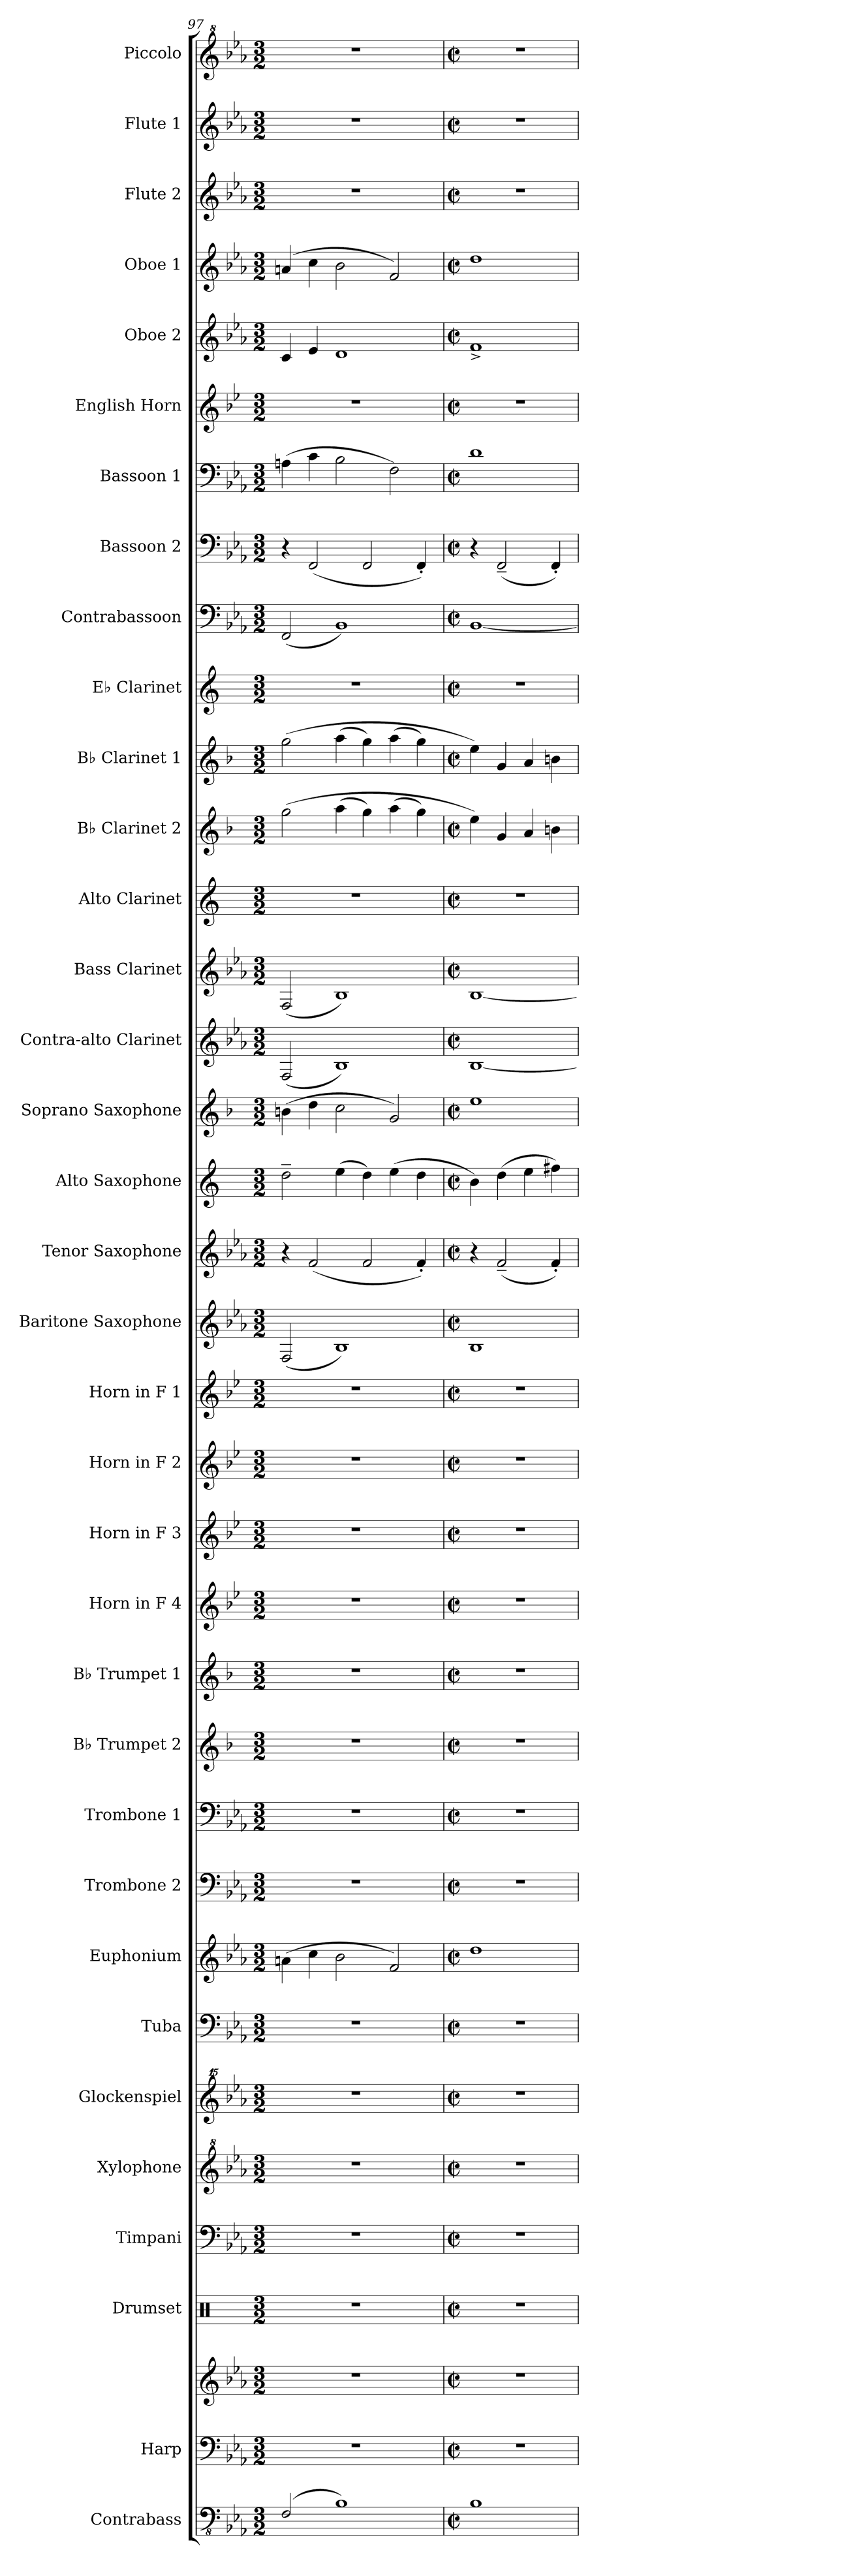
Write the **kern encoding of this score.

**kern	**kern	**kern	**kern	**kern	**kern	**kern	**kern	**kern	**kern	**kern	**kern	**kern	**kern	**kern	**kern	**kern	**kern	**kern	**kern	**kern	**kern	**kern	**kern	**kern	**kern	**kern	**kern	**kern	**kern	**kern	**kern	**kern	**kern	**kern	**kern
*part35	*part34	*part34	*part33	*part32	*part31	*part30	*part29	*part28	*part27	*part26	*part25	*part24	*part23	*part22	*part21	*part20	*part19	*part18	*part17	*part16	*part15	*part14	*part13	*part12	*part11	*part10	*part9	*part8	*part7	*part6	*part5	*part4	*part3	*part2	*part1
*staff36	*staff35	*staff34	*staff33	*staff32	*staff31	*staff30	*staff29	*staff28	*staff27	*staff26	*staff25	*staff24	*staff23	*staff22	*staff21	*staff20	*staff19	*staff18	*staff17	*staff16	*staff15	*staff14	*staff13	*staff12	*staff11	*staff10	*staff9	*staff8	*staff7	*staff6	*staff5	*staff4	*staff3	*staff2	*staff1
*I"Contrabass	*I"Harp	*	*I"Drumset	*I"Timpani	*I"Xylophone	*I"Glockenspiel	*I"Tuba	*I"Euphonium	*I"Trombone 2	*I"Trombone 1	*I"B♭ Trumpet 2	*I"B♭ Trumpet 1	*I"Horn in F 4	*I"Horn in F 3	*I"Horn in F 2	*I"Horn in F 1	*I"Baritone Saxophone	*I"Tenor Saxophone	*I"Alto Saxophone	*I"Soprano Saxophone	*I"Contra-alto Clarinet	*I"Bass Clarinet	*I"Alto Clarinet	*I"B♭ Clarinet 2	*I"B♭ Clarinet 1	*I"E♭ Clarinet	*I"Contrabassoon	*I"Bassoon 2	*I"Bassoon 1	*I"English Horn	*I"Oboe 2	*I"Oboe 1	*I"Flute 2	*I"Flute 1	*I"Piccolo
*I'Cb.	*I'Hrp.	*	*I'Drs.	*I'Timp.	*I'Xyl.	*I'Glk.	*I'Tba.	*I'Euph.	*I'Tbn. 2	*I'Tbn. 1	*I'B♭ Tpt. 2	*I'B♭ Tpt. 1	*I'Hn. 4	*I'Hn. 3	*I'Hn. 2	*I'Hn. 1	*I'Bar. Sax.	*I'T. Sax.	*I'A. Sax.	*I'S. Sax.	*I'C-a. Cl.	*I'B. Cl.	*I'A. Cl.	*I'B♭ Cl. 2	*I'B♭ Cl. 1	*I'E♭ Cl.	*I'Cbsn.	*I'Bsn. 2	*I'Bsn. 1	*I'E. Hn.	*I'Ob. 2	*I'Ob. 1	*I'Fl. 2	*I'Fl. 1	*I'Picc.
*clefFv4	*clefF4	*clefG2	*clefX	*clefF4	*clefG^2	*clefG^^2	*clefF4	*clefG2	*clefF4	*clefF4	*clefG2	*clefG2	*clefG2	*clefG2	*clefG2	*clefG2	*clefG2	*clefG2	*clefG2	*clefG2	*clefG2	*clefG2	*clefG2	*clefG2	*clefG2	*clefG2	*clefF4	*clefF4	*clefF4	*clefG2	*clefG2	*clefG2	*clefG2	*clefG2	*clefG^2
*ITrd7c12	*	*	*	*	*	*	*	*ITrd8c14	*	*	*ITrd1c2	*ITrd1c2	*ITrd4c7	*ITrd4c7	*ITrd4c7	*ITrd4c7	*ITrd12c21	*ITrd8c14	*ITrd5c9	*ITrd1c2	*ITrd12c21	*ITrd8c14	*ITrd5c9	*ITrd1c2	*ITrd1c2	*ITrd-2c-3	*ITrd7c12	*	*	*ITrd4c7	*	*	*	*	*ITrd-7c-12
*k[b-e-a-]	*k[b-e-a-]	*k[b-e-a-]	*k[]	*k[b-e-a-]	*k[b-e-a-]	*k[b-e-a-]	*k[b-e-a-]	*k[b-e-a-]	*k[b-e-a-]	*k[b-e-a-]	*k[b-e-a-]	*k[b-e-a-]	*k[b-e-a-]	*k[b-e-a-]	*k[b-e-a-]	*k[b-e-a-]	*k[b-e-a-]	*k[b-e-a-]	*k[b-e-a-]	*k[b-e-a-]	*k[b-e-a-]	*k[b-e-a-]	*k[b-e-a-]	*k[b-e-a-]	*k[b-e-a-]	*k[b-e-a-]	*k[b-e-a-]	*k[b-e-a-]	*k[b-e-a-]	*k[b-e-a-]	*k[b-e-a-]	*k[b-e-a-]	*k[b-e-a-]	*k[b-e-a-]	*k[b-e-a-]
*M3/2	*M3/2	*M3/2	*M3/2	*M3/2	*M3/2	*M3/2	*M3/2	*M3/2	*M3/2	*M3/2	*M3/2	*M3/2	*M3/2	*M3/2	*M3/2	*M3/2	*M3/2	*M3/2	*M3/2	*M3/2	*M3/2	*M3/2	*M3/2	*M3/2	*M3/2	*M3/2	*M3/2	*M3/2	*M3/2	*M3/2	*M3/2	*M3/2	*M3/2	*M3/2	*M3/2
=97	=97	=97	=97	=97	=97	=97	=97	=97	=97	=97	=97	=97	=97	=97	=97	=97	=97	=97	=97	=97	=97	=97	=97	=97	=97	=97	=97	=97	=97	=97	=97	=97	=97	=97	=97
(2FFF/	1.r	1.r	1.r	1.r	1.r	1.r	1.r	(4An\	1.r	1.r	1.r	1.r	1.r	1.r	1.r	1.r	(2FF/	4r	2f~\	(4an\	(2FF/	(2FF/	1.r	(2ff\	(2ff\	1.r	(2FFF/	4r	(4An\	1.r	4c/	(4an/	1.r	1.r	1.r
.	.	.	.	.	.	.	.	4c\	.	.	.	.	.	.	.	.	.	(2F/	.	4cc\	.	.	.	.	.	.	.	(2FF/	4c\	.	4e-/	4cc\	.	.	.
1BBB-)	.	.	.	.	.	.	.	2B-\	.	.	.	.	.	.	.	.	1BB-)	.	(4g\	2b-\	1BB-)	1BB-)	.	(4gg\	(4gg\	.	1BBB-)	.	2B-\	.	1d	2b-\	.	.	.
.	.	.	.	.	.	.	.	.	.	.	.	.	.	.	.	.	.	2F/	4f\)	.	.	.	.	4ff\)	4ff\)	.	.	2FF/	.	.	.	.	.	.	.
.	.	.	.	.	.	.	.	2F/)	.	.	.	.	.	.	.	.	.	.	(4g\	2f/)	.	.	.	(4gg\	(4gg\	.	.	.	2F\)	.	.	2f/)	.	.	.
.	.	.	.	.	.	.	.	.	.	.	.	.	.	.	.	.	.	4F'/)	4f\	.	.	.	.	4ff\)	4ff\)	.	.	4FF'/)	.	.	.	.	.	.	.
=98	=98	=98	=98	=98	=98	=98	=98	=98	=98	=98	=98	=98	=98	=98	=98	=98	=98	=98	=98	=98	=98	=98	=98	=98	=98	=98	=98	=98	=98	=98	=98	=98	=98	=98	=98
*M4/4	*M4/4	*M4/4	*M4/4	*M4/4	*M4/4	*M4/4	*M4/4	*M4/4	*M4/4	*M4/4	*M4/4	*M4/4	*M4/4	*M4/4	*M4/4	*M4/4	*M4/4	*M4/4	*M4/4	*M4/4	*M4/4	*M4/4	*M4/4	*M4/4	*M4/4	*M4/4	*M4/4	*M4/4	*M4/4	*M4/4	*M4/4	*M4/4	*M4/4	*M4/4	*M4/4
*met(c|)	*met(c|)	*met(c|)	*met(c|)	*met(c|)	*met(c|)	*met(c|)	*met(c|)	*met(c|)	*met(c|)	*met(c|)	*met(c|)	*met(c|)	*met(c|)	*met(c|)	*met(c|)	*met(c|)	*met(c|)	*met(c|)	*met(c|)	*met(c|)	*met(c|)	*met(c|)	*met(c|)	*met(c|)	*met(c|)	*met(c|)	*met(c|)	*met(c|)	*met(c|)	*met(c|)	*met(c|)	*met(c|)	*met(c|)	*met(c|)	*met(c|)
1BBB-	1r	1r	1r	1r	1r	1r	1r	1d	1r	1r	1r	1r	1r	1r	1r	1r	1BB-	4r	4d\)	1dd	[1BB-	[1BB-	1r	4dd\)	4dd\)	1r	[1BBB-	4r	1d	1r	1f^	1dd	1r	1r	1r
.	.	.	.	.	.	.	.	.	.	.	.	.	.	.	.	.	.	(2F~/	(4f\	.	.	.	.	4f/	4f/	.	.	(2FF~/	.	.	.	.	.	.	.
.	.	.	.	.	.	.	.	.	.	.	.	.	.	.	.	.	.	.	4g\	.	.	.	.	4g/	4g/	.	.	.	.	.	.	.	.	.	.
.	.	.	.	.	.	.	.	.	.	.	.	.	.	.	.	.	.	4F'/)	4an\)	.	.	.	.	4an\	4an\	.	.	4FF'/)	.	.	.	.	.	.	.
=	=	=	=	=	=	=	=	=	=	=	=	=	=	=	=	=	=	=	=	=	=	=	=	=	=	=	=	=	=	=	=	=	=	=	=
*-	*-	*-	*-	*-	*-	*-	*-	*-	*-	*-	*-	*-	*-	*-	*-	*-	*-	*-	*-	*-	*-	*-	*-	*-	*-	*-	*-	*-	*-	*-	*-	*-	*-	*-	*-
